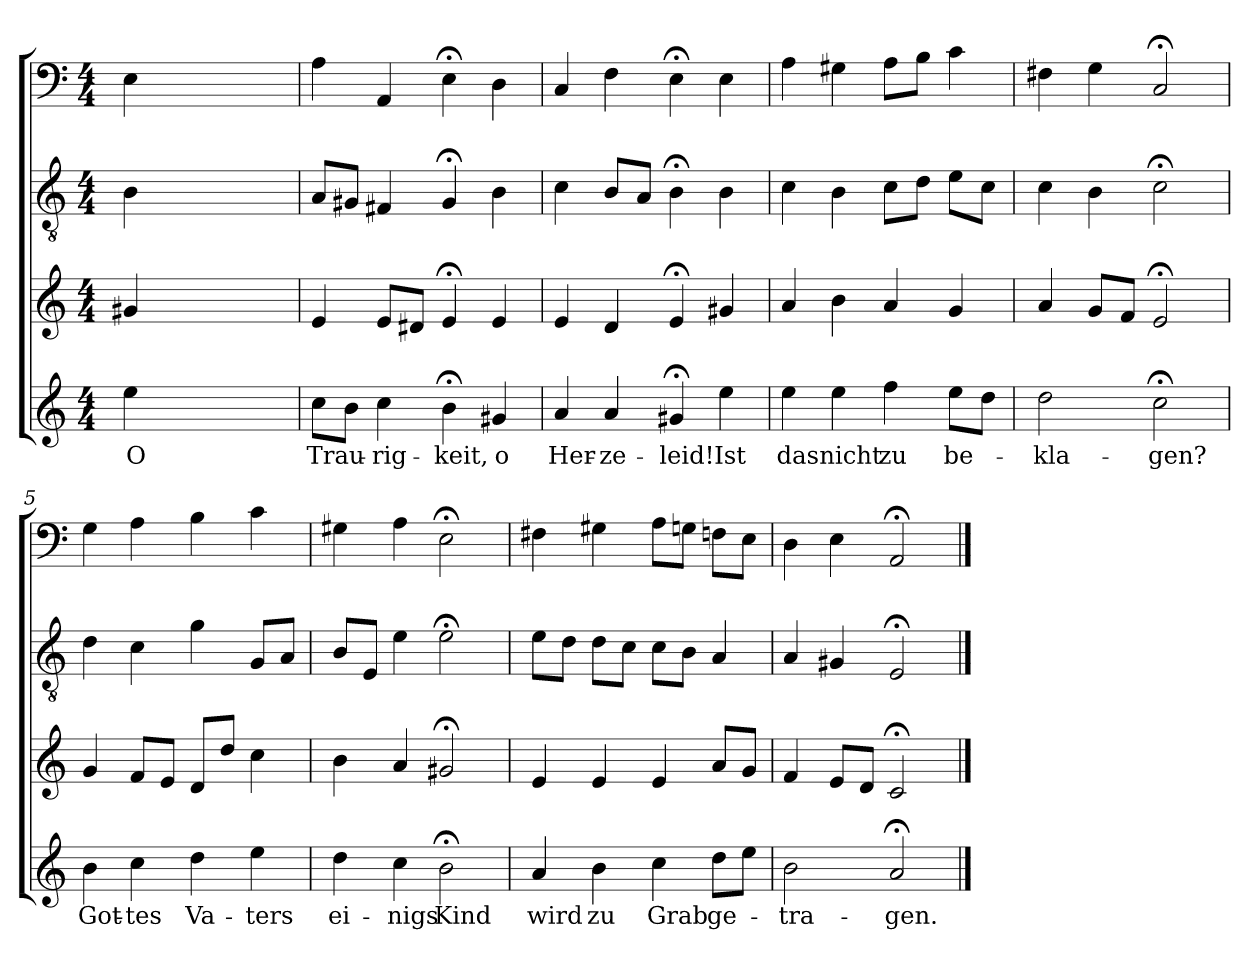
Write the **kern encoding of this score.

**kern	**text	**kern	**kern	**kern
*part4	*part4	*part3	*part2	*part1
*staff4	*staff4	*staff3	*staff2	*staff1
*clefG2	*	*clefG2	*clefGv2	*clefF4
*k[]	*	*k[]	*k[]	*k[]
*a:	*	*a:	*a:	*a:
*M4/4	*	*M4/4	*M4/4	*M4/4
=	=	=	=	=
4ee\	O	4g#X/	4B\	4E\
2ryy	.	2ryy	2ryy	2ryy
4ryy	.	4ryy	4ryy	4ryy
=1	=1	=1	=1	=1
8cc\L	Trau-	4e/	8A/L	4A\
8b\J	.	.	8G#X/J	.
4cc\	-rig-	8e/L	4F#X/	4AA/
.	.	8d#X/J	.	.
4b;<\	-keit,	4e;</	4G#;</	4E;<\
4g#X/	o	4e/	4B\	4D\
=2	=2	=2	=2	=2
4a/	Her-	4e/	4c\	4C/
4a/	-ze-	4d/	8B/L	4F\
.	.	.	8A/J	.
4g#X;</	-leid!	4e;</	4B;<\	4E;<\
4ee\	Ist	4g#X/	4B\	4E\
=3	=3	=3	=3	=3
4ee\	das	4a/	4c\	4A\
4ee\	nicht	4b\	4B\	4G#X\
4ff\	zu	4a/	8c\L	8A\L
.	.	.	8d\J	8B\J
8ee\L	be-	4g/	8e\L	4c\
8dd\J	.	.	8c\J	.
=4	=4	=4	=4	=4
2dd\	-kla-	4a/	4c\	4F#X\
.	.	8g/L	4B\	4G\
.	.	8f/J	.	.
2cc;<\	-gen?	2e;</	2c;<\	2C;</
=5	=5	=5	=5	=5
4b\	Got-	4g/	4d\	4G\
4cc\	-tes	8f/L	4c\	4A\
.	.	8e/J	.	.
4dd\	Va-	8d/L	4g\	4B\
.	.	8dd/J	.	.
4ee\	-ters	4cc\	8G/L	4c\
.	.	.	8A/J	.
=6	=6	=6	=6	=6
4dd\	ei-	4b\	8B/L	4G#X\
.	.	.	8E/J	.
4cc\	-nigs	4a/	4e\	4A\
2b;<\	Kind	2g#X;</	2e;<\	2E;<\
=7	=7	=7	=7	=7
4a/	wird	4e/	8e\L	4F#X\
.	.	.	8d\J	.
4b\	zu	4e/	8d\L	4G#X\
.	.	.	8c\J	.
4cc\	Grab	4e/	8c\L	8A\L
.	.	.	8B\J	8Gn\J
8dd\L	ge-	8a/L	4A/	8Fn\L
8ee\J	.	8g/J	.	8E\J
=8	=8	=8	=8	=8
2b\	-tra-	4f/	4A/	4D\
.	.	8e/L	4G#X/	4E\
.	.	8d/J	.	.
2a;</	-gen.	2c;</	2E;</	2AA;</
==	==	==	==	==
*-	*-	*-	*-	*-
